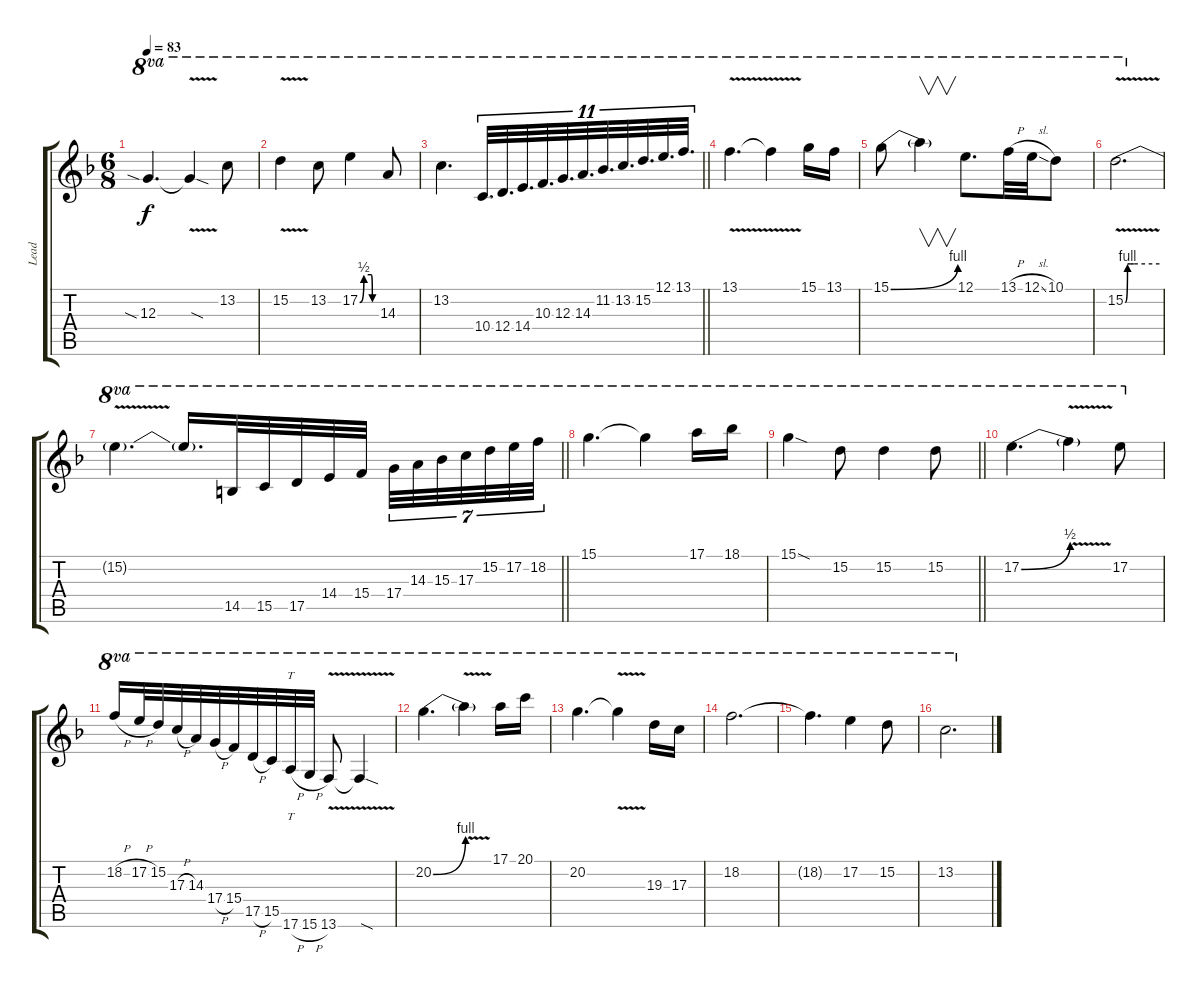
\track ("Lead" "Lead") {instrument overdrivenguitar}
\staff {score tabs}
\tuning (E4 B3 G3 D3 A2 E2) {hide}
\ts (6 8)
\tempo 83
\clef g2
\ks f
12.3{sia}.4{d ot 8va dy f} 12.3{v sod t}.4{ot 8va} 13.2.8{ot 8va} |
15.2{v}.4{ot 8va} 13.2.8{ot 8va} 17.2{be (custom 0 0 15 2 42 2 46 0 60 0)}.4{ot 8va} 14.3.8{ot 8va} |
\barLineRight lightlight
13.2.4{d ot 8va} 10.4.32{d tu (11 8) ot 8va} 12.4.32{d tu (11 8) ot 8va} 14.4.32{d tu (11 8) ot 8va} 10.3.32{d tu (11 8) ot 8va} 12.3.32{d tu (11 8) ot 8va} 14.3.32{d tu (11 8) ot 8va} 11.2.32{d tu (11 8) ot 8va} 13.2.32{d tu (11 8) ot 8va} 15.2.32{d tu (11 8) ot 8va} 12.1.32{d tu (11 8) ot 8va} 13.1.32{d tu (11 8) ot 8va} |
13.1{v}.4{d ot 8va} 13.1{t}.4{ot 8va} 15.1.16{ot 8va} 13.1.16{ot 8va} |
15.1{be (bend 0 0 60 4)}.8{ot 8va} 15.1{t}.4{v ot 8va} 12.1.8{d ot 8va} 13.1{h}.32{ot 8va} 12.1{sl}.32{ot 8va} 10.1.8{ot 8va} |
15.2{be (custom 0 0 4 4 9 4 15 4 60 4) v}.2{d ot 8va} |
\barLineRight lightlight
15.2{t}.4{d ot 8va} 15.2{t}.16{d ot 8va} 14.5.32{ot 8va} 15.5.32{ot 8va} 17.5.32{ot 8va} 14.4.32{ot 8va} 15.4.32{ot 8va beam splitsecondary} 17.4.32{tu (7 4) ot 8va} 14.3.32{tu (7 4) ot 8va} 15.3.32{tu (7 4) ot 8va} 17.3.32{tu (7 4) ot 8va} 15.2.32{tu (7 4) ot 8va} 17.2.32{tu (7 4) ot 8va} 18.2.32{tu (7 4) ot 8va} |
15.1.4{d ot 8va} 15.1{t}.4{ot 8va} 17.1.16{ot 8va} 18.1.16{ot 8va} |
\barLineRight lightlight
15.1{sod}.4{ot 8va} 15.2.8{ot 8va} 15.2.4{ot 8va} 15.2.8{ot 8va} |
17.2{be (bend 0 0 60 2)}.4{d ot 8va} 17.2{v t}.4{ot 8va} 17.2.8{ot 8va} |
18.2{h}.16{ot 8va} 17.2{h}.32{ot 8va} 15.2.32{ot 8va} 17.3{h}.32{ot 8va} 14.3.32{ot 8va} 17.4{h}.32{ot 8va} 15.4.32{ot 8va} 17.5{h}.32{ot 8va} 15.5.32{ot 8va} 17.6{h}.32{tt ot 8va} 15.6{h}.32{ot 8va} 13.6{v}.8{ot 8va} 13.6{sod t}.4{ot 8va} |
20.2{be (bend 0 0 60 4)}.4{d ot 8va} 20.2{v t}.4{ot 8va} 17.1.16{ot 8va} 20.1.16{ot 8va} |
20.2.4{d ot 8va} 20.2{v t}.4{ot 8va} 19.3.16{ot 8va} 17.3.16{ot 8va} |
18.2.2{d ot 8va} |
18.2{t}.4{d ot 8va} 17.2.4{ot 8va} 15.2.8{ot 8va} |
13.2.2{d ot 8va}
